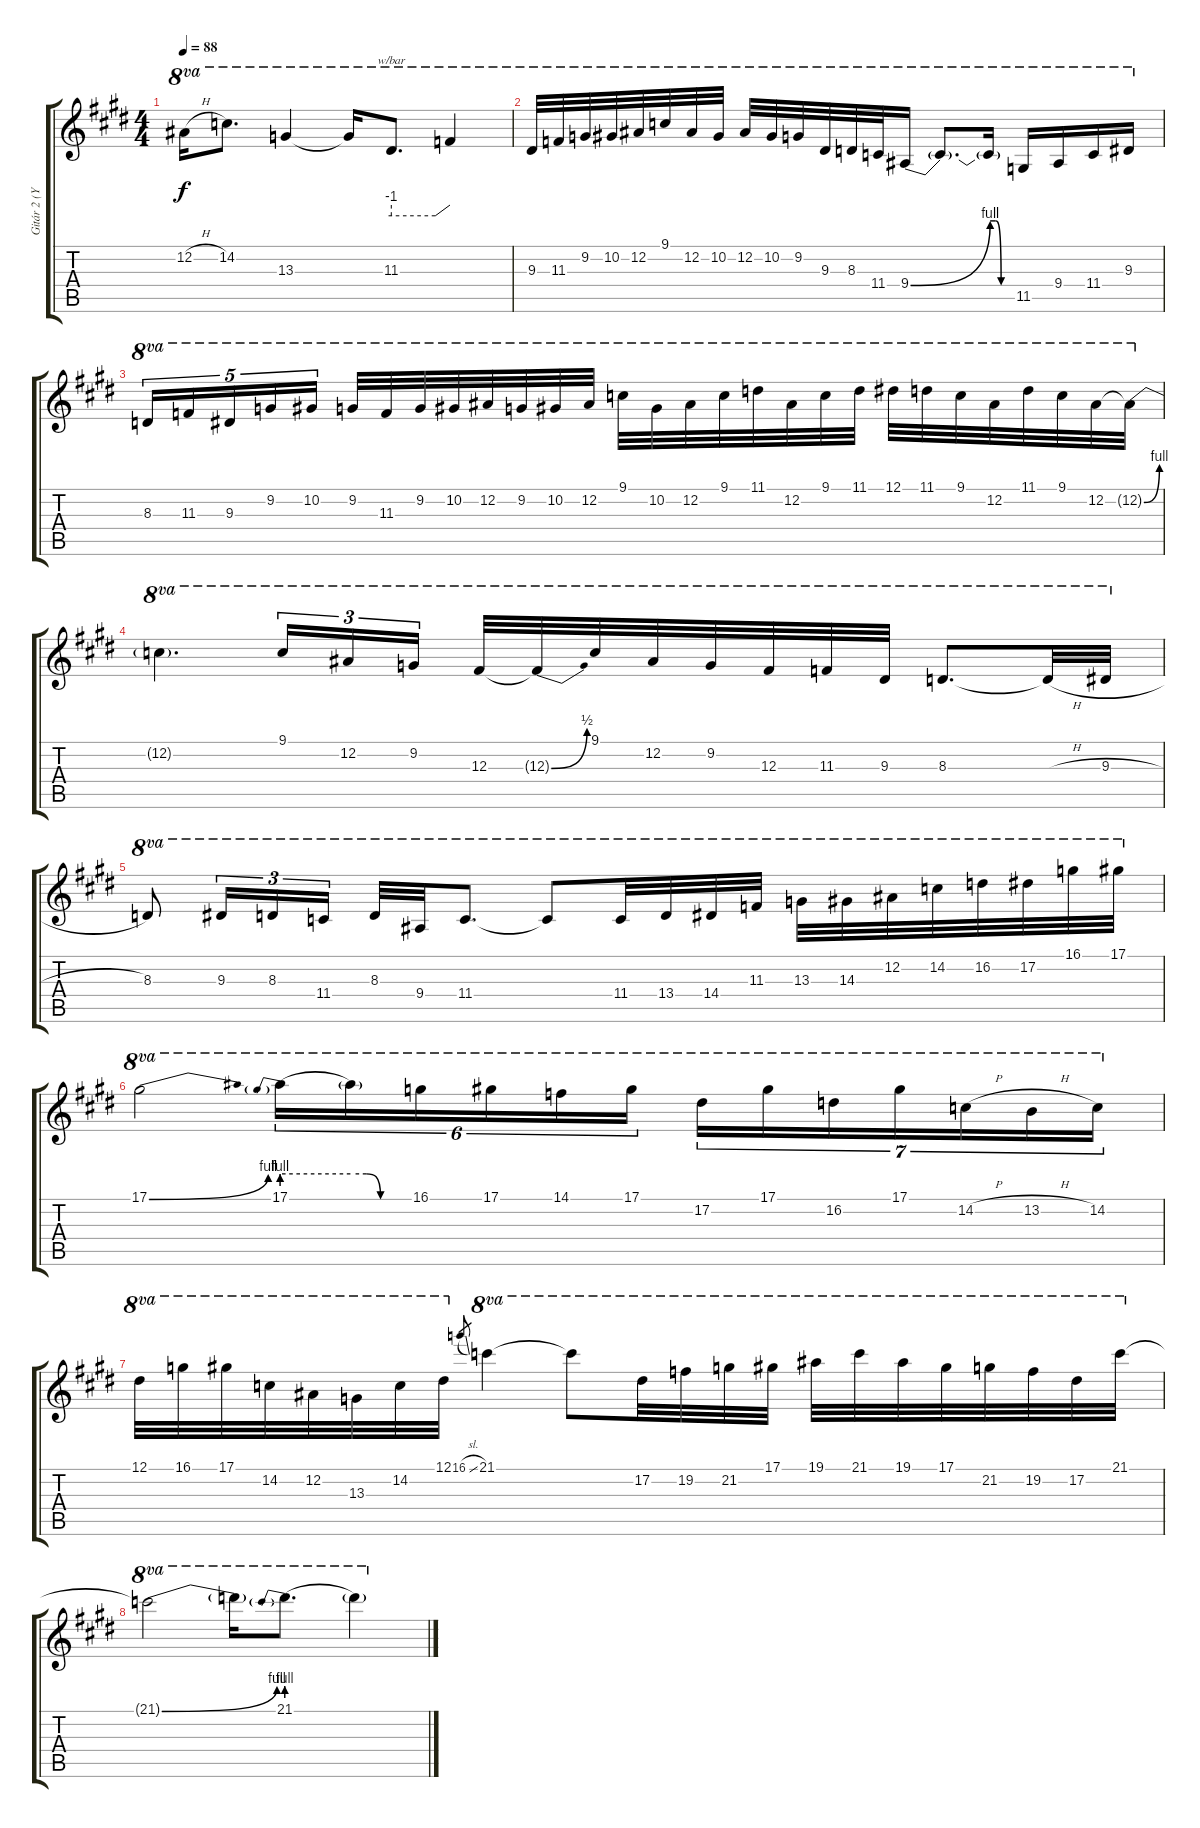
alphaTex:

\track ("Gitár 2 (Yngwie Malmsteen)" "Gitár 2 (Y") {instrument distortionguitar}
\staff {score tabs}
\tuning (Eb4 Bb3 Gb3 Db3 Ab2 Eb2) {hide}
\ts (4 4)
\tempo 88
\clef g2
\ks e
12.2{h}.16{ot 8va dy f} 14.2.8{d ot 8va} 13.3.4{ot 8va} 13.3{t}.16{ot 8va} 11.3.8{d tbe (custom default 0 -4 45 -4 60 0) ot 8va} 11.3{t}.4{ot 8va} |
9.3.32{ot 8va} 11.3.32{ot 8va} 9.2.32{ot 8va} 10.2.32{ot 8va} 12.2.32{ot 8va} 9.1.32{ot 8va} 12.2.32{ot 8va} 10.2.32{ot 8va} 12.2.32{ot 8va} 10.2.32{ot 8va} 9.2.32{ot 8va} 9.3.32{ot 8va} 8.3.32{ot 8va} 11.4.32{ot 8va} 9.4{be (bend 0 0 60 4)}.16{ot 8va} 9.4{t}.8{d ot 8va} 9.4{be (custom 0 4 15 4 30 0 60 0) t}.16{ot 8va} 11.5.16{ot 8va} 9.4.16{ot 8va} 11.4.16{ot 8va} 9.3.16{ot 8va} |
8.3.16{tu (5 4) ot 8va} 11.3.16{tu (5 4) ot 8va} 9.3.16{tu (5 4) ot 8va} 9.2.16{tu (5 4) ot 8va} 10.2.16{tu (5 4) ot 8va} 9.2.32{ot 8va} 11.3.32{ot 8va} 9.2.32{ot 8va} 10.2.32{ot 8va} 12.2.32{ot 8va} 9.2.32{ot 8va} 10.2.32{ot 8va} 12.2.32{ot 8va} 9.1.32{ot 8va} 10.2.32{ot 8va} 12.2.32{ot 8va} 9.1.32{ot 8va} 11.1.32{ot 8va} 12.2.32{ot 8va} 9.1.32{ot 8va} 11.1.32{ot 8va} 12.1.32{ot 8va} 11.1.32{ot 8va} 9.1.32{ot 8va} 12.2.32{ot 8va} 11.1.32{ot 8va} 9.1.32{ot 8va} 12.2.32{ot 8va} 12.2{be (bend 0 0 60 4) t}.32{ot 8va} |
12.2{t}.4{d ot 8va} 9.1.16{tu (3 2) ot 8va} 12.2.16{tu (3 2) ot 8va} 9.2.16{tu (3 2) ot 8va} 12.3.32{ot 8va} 12.3{be (bend 0 0 60 2) t}.32{ot 8va} 9.1.32{ot 8va} 12.2.32{ot 8va} 9.2.32{ot 8va} 12.3.32{ot 8va} 11.3.32{ot 8va} 9.3.32{ot 8va} 8.3.8{d ot 8va} 8.3{h t}.32{ot 8va} 9.3{h}.32{ot 8va} |
8.3.8{ot 8va} 9.3.16{tu (3 2) ot 8va} 8.3.16{tu (3 2) ot 8va} 11.4.16{tu (3 2) ot 8va} 8.3.32{ot 8va} 9.4.32{ot 8va} 11.4.8{d ot 8va} 11.4{t}.8{ot 8va} 11.4.32{ot 8va} 13.4.32{ot 8va} 14.4.32{ot 8va} 11.3.32{ot 8va} 13.3.32{ot 8va} 14.3.32{ot 8va} 12.2.32{ot 8va} 14.2.32{ot 8va} 16.2.32{ot 8va} 17.2.32{ot 8va} 16.1.32{ot 8va} 17.1.32{ot 8va} |
17.1{be (bend 0 0 60 4)}.2{ot 8va} 17.1{be (prebend 0 4 60 4)}.16{tu (6 4) ot 8va} 17.1{be (custom 0 4 15 4 30 0 60 0) t}.16{tu (6 4) ot 8va} 16.1.16{tu (6 4) ot 8va} 17.1.16{tu (6 4) ot 8va} 14.1.16{tu (6 4) ot 8va} 17.1.16{tu (6 4) ot 8va} 17.2.16{tu (7 4) ot 8va} 17.1.16{tu (7 4) ot 8va} 16.2.16{tu (7 4) ot 8va} 17.1.16{tu (7 4) ot 8va} 14.2{h}.16{tu (7 4) ot 8va} 13.2{h}.16{tu (7 4) ot 8va} 14.2.16{tu (7 4) ot 8va} |
12.1.32{ot 8va} 16.1.32{ot 8va} 17.1.32{ot 8va} 14.2.32{ot 8va} 12.2.32{ot 8va} 13.3.32{ot 8va} 14.2.32{ot 8va} 12.1.32{ot 8va} 16.1{sl}.8{gr} 21.1.4{ot 8va} 21.1{t}.8{ot 8va} 17.2.32{ot 8va} 19.2.32{ot 8va} 21.2.32{ot 8va} 17.1.32{ot 8va} 19.1.32{ot 8va} 21.1.32{ot 8va} 19.1.32{ot 8va} 17.1.32{ot 8va} 21.2.32{ot 8va} 19.2.32{ot 8va} 17.2.32{ot 8va} 21.1.32{ot 8va} |
21.1{be (bend 0 0 60 4) t}.2{ot 8va} 21.1{t}.16{ot 8va} 21.1{be (prebend 0 4 60 4)}.8{d ot 8va} 21.1{t}.4{ot 8va}
